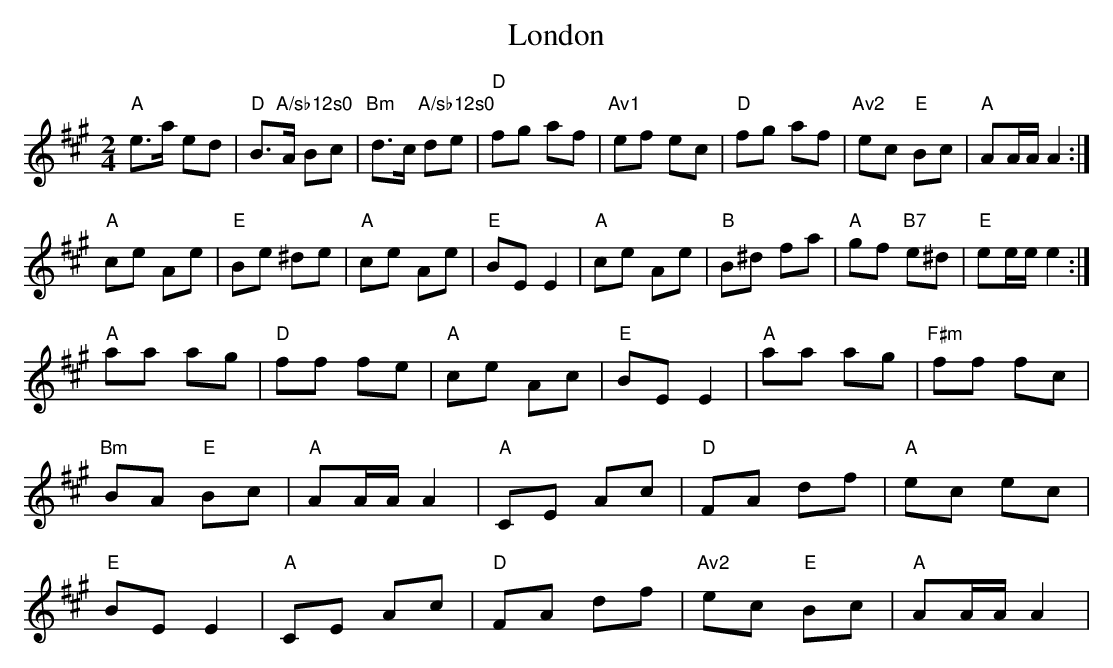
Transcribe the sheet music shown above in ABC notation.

X:1
T:London
M:2/4
L:1/4
K:A
"A"e3/4a/4 e/2d/2|"D"B3/4"A/sb12\s0"A/4 B/2c/2|"Bm"d3/4c/4 "A/sb12\s0"d/2e/2|\
"D"f/2g/2 a/2f/2|"Av1"e/2f/2 e/2c/2|"D"f/2g/2 a/2f/2|"Av2"e/2c/2 "E"B/2c/2|"A"A/2A/4A/4 A:|
"A"c/2e/2 A/2e/2|"E"B/2e/2 ^d/2e/2|"A"c/2e/2 A/2e/2|"E"B/2E/2 E|\
"A"c/2e/2 A/2e/2|"B"B/2^d/2 f/2a/2|"A"g/2f/2 "B7"e/2^d/2|"E"e/2e/4e/4 e:|
"A"a/2a/2 a/2g/2|"D"f/2f/2 f/2e/2|"A"c/2e/2 A/2c/2|"E"B/2E/2 E|\
"A"a/2a/2 a/2g/2|"F#m"f/2f/2 f/2c/2|
"Bm"B/2A/2 "E"B/2c/2|"A"A/2A/4A/4 A|"A"C/2E/2 A/2c/2|"D"F/2A/2 d/2f/2|\
"A"e/2c/2 e/2c/2|
"E"B/2E/2 E|"A"C/2E/2 A/2c/2|"D"F/2A/2 d/2f/2|"Av2"e/2c/2 "E"B/2c/2|\
"A"A/2A/4A/4 A|
